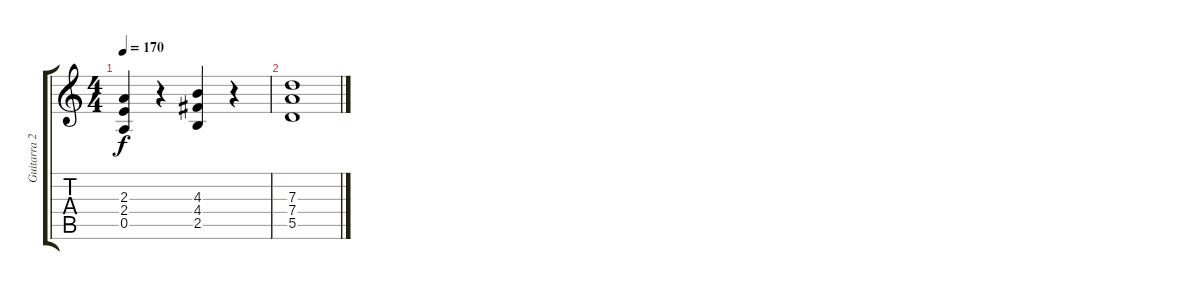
\track ("Guitarra 2 - Erik" "Guitarra 2") {instrument distortionguitar}
\staff {score tabs}
\tuning (E4 B3 G3 D3 A2 E2) {hide}
\ts (4 4)
\tempo 170
\clef g2
\ks c
(2.3 2.4 0.5).4{dy f volume 16} r.4 (4.3 4.4 2.5).4 r.4 |
(7.3 7.4 5.5).1
